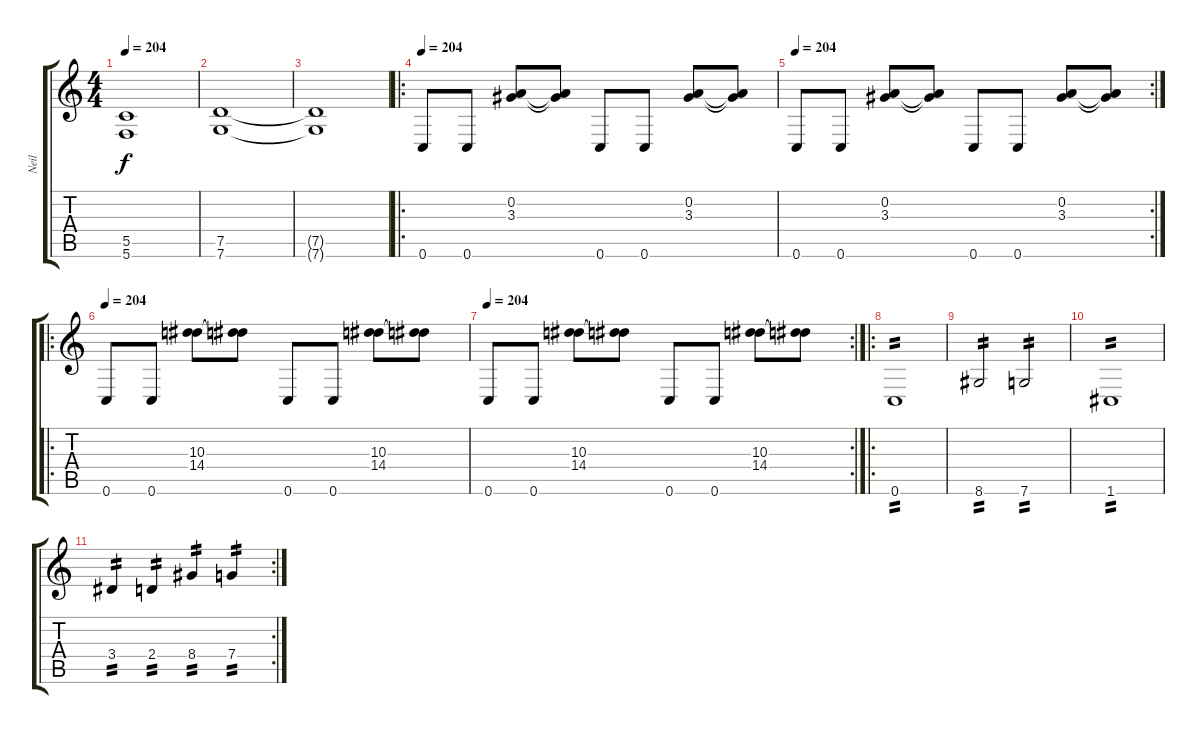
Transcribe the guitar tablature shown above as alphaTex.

\track ("Neil" "Neil") {instrument distortionguitar}
\staff {score tabs}
\tuning (D4 A3 F3 C3 G2 C2) {hide}
\ts (4 4)
\tempo 204
\clef g2
\ks c
(5.5{t} 5.6{t}).1{dy f} |
(7.5 7.6).1 |
(7.5{t} 7.6{t}).1 |
\ro
\tempo 204
0.6.8{balance 0} 0.6.8 (0.2 3.3).8 (0.2{t} 3.3{t}).8 0.6.8 0.6.8 (0.2 3.3).8 (0.2{t} 3.3{t}).8 |
\rc 2
\tempo 204
0.6.8 0.6.8 (0.2 3.3).8 (0.2{t} 3.3{t}).8 0.6.8 0.6.8 (0.2 3.3).8 (0.2{t} 3.3{t}).8 |
\ro
\tempo 204
0.6.8 0.6.8 (10.3 14.4).8 (10.3{t} 14.4{t}).8 0.6.8 0.6.8 (10.3 14.4).8 (10.3{t} 14.4{t}).8 |
\rc 2
\tempo 204
0.6.8 0.6.8 (10.3 14.4).8 (10.3{t} 14.4{t}).8 0.6.8 0.6.8 (10.3 14.4).8 (10.3{t} 14.4{t}).8 |
\ro
0.6.1{tp 2} |
8.6.2{tp 2} 7.6.2{tp 2} |
1.6.1{tp 2} |
\rc 2
3.4.4{tp 2} 2.4.4{tp 2} 8.4.4{tp 2} 7.4.4{tp 2}
